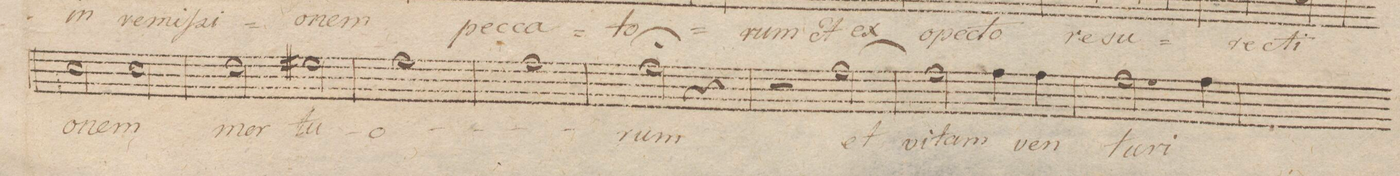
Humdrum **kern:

**kern	**text	**dynam
*I"Alto Solo	*	*
*clefC3	*	*
*k[]	*	*
*met(c|)	*	*
*M2/2	*	*
2d\	-o-	.
2d\	-nem	.
=208	=208	=208
2e\	mor-	.
2f#X\	-tu-	.
=209	=209	=209
1g\	-o-	.
=210	=210	=210
1g\	.	.
=211	=211	=211
2g\;	-rum	.
4ryy	.	.
4r	.	.
=212	=212	=212
2r	.	.
[2g\	Et	.
=213	=213	=213
2g\]	vi-	.
4g\	-tam	.
4g\	ven-	.
=214	=214	=214
2.g\	-turi	.
4g\	.	.
=215	=215	=215
*-	*-	*-
